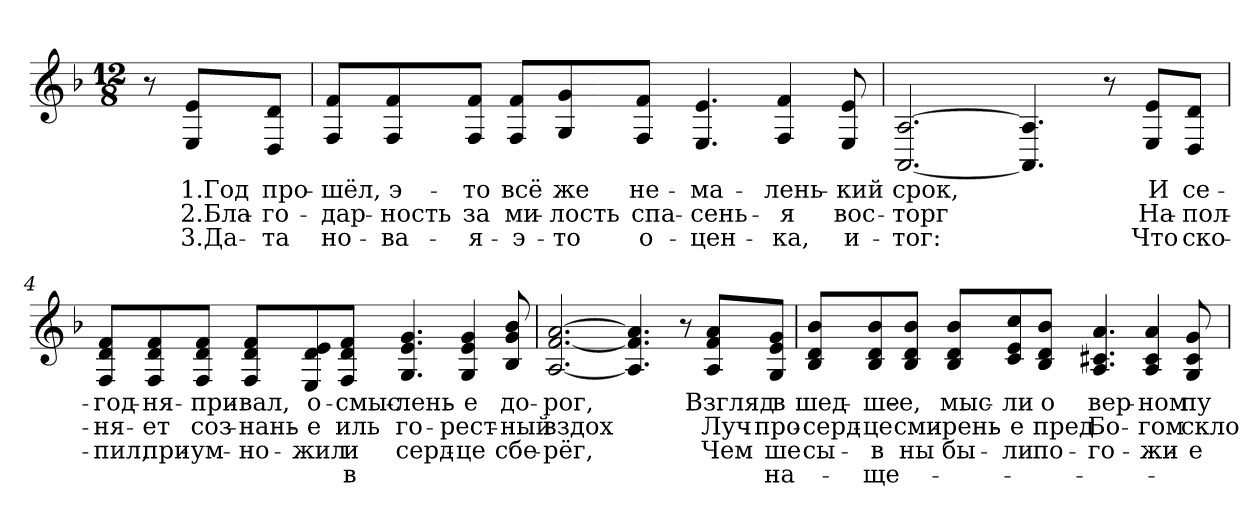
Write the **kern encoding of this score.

**kern	**text	**text	**text	**text
*part1	*part1	*part1	*part1	*part1
*staff1	*staff1	*staff1	*staff1	*staff1
!!LO:PB:g=z
*clefG2	*	*	*	*
*k[b-]	*	*	*	*
*d:	*	*	*	*
*M12/8	*	*	*	*
=1	=1	=1	=1	=1
8r	.	.	.	.
!	!LO:LY:b:color=#000000	!LO:LY:b:color=#000000	!LO:LY:b:color=#000000	!
8Ei/ 8ei/L	1.Год	2.Бла-	3.Да-	.
!	!LO:LY:b:color=#000000	!LO:LY:b:color=#000000	!LO:LY:b:color=#000000	!
8Di/ 8di/J	-про-	-го-	-та	.
=2	=2	=2	=2	=2
!	!LO:LY:b:color=#000000	!LO:LY:b:color=#000000	!LO:LY:b:color=#000000	!
8Fi/ 8fi/L	шёл,	дар-	но-	.
!	!LO:LY:b:color=#000000	!LO:LY:b:color=#000000	!LO:LY:b:color=#000000	!
8Fi/ 8fi/	-э-	-ность	ва-	.
!	!LO:LY:b:color=#000000	!LO:LY:b:color=#000000	!LO:LY:b:color=#000000	!
8Fi/ 8fi/J	-то	за	я-	.
!	!LO:LY:b:color=#000000	!LO:LY:b:color=#000000	!LO:LY:b:color=#000000	!
8Fi/ 8fi/L	-всё	ми-	э-	.
!	!LO:LY:b:color=#000000	!LO:LY:b:color=#000000	!LO:LY:b:color=#000000	!
8Gi/ 8gi/	-же	лость	то	.
!	!LO:LY:b:color=#000000	!LO:LY:b:color=#000000	!LO:LY:b:color=#000000	!
8Fi/ 8fi/J	не-	спа-	о-	.
!	!LO:LY:b:color=#000000	!LO:LY:b:color=#000000	!LO:LY:b:color=#000000	!
4.Ei/ 4.ei	-ма-	-сень-	-цен-	.
!	!LO:LY:b:color=#000000	!LO:LY:b:color=#000000	!LO:LY:b:color=#000000	!
4Fi/ 4fi	-лень-	-я	ка,	.
!	!LO:LY:b:color=#000000	!LO:LY:b:color=#000000	!LO:LY:b:color=#000000	!
8Ei/ 8ei	кий	вос-	и-	.
=3	=3	=3	=3	=3
!	!LO:LY:b:color=#000000	!LO:LY:b:color=#000000	!LO:LY:b:color=#000000	!
[<2.AAi/ [>2.Ai	-срок,	торг	тог:	.
4.AAi/] 4.Ai]	.	.	.	.
8r	.	.	.	.
!	!LO:LY:b:color=#000000	!LO:LY:b:color=#000000	!LO:LY:b:color=#000000	!
8Ei/ 8ei/L	И	На-	Что	.
!	!LO:LY:b:color=#000000	!LO:LY:b:color=#000000	!LO:LY:b:color=#000000	!
8Di/ 8di/J	се-	пол-	ско-	.
!!LO:LB:g=z
=4	=4	=4	=4	=4
!	!LO:LY:b:color=#000000	!LO:LY:b:color=#000000	!LO:LY:b:color=#000000	!
8Fi/ 8di/ 8fi/L	-год-	-ня-	-пил,	.
!	!LO:LY:b:color=#000000	!LO:LY:b:color=#000000	!LO:LY:b:color=#000000	!
8Fi/ 8di/ 8fi/	ня-	ет	при-	.
!	!LO:LY:b:color=#000000	!LO:LY:b:color=#000000	!LO:LY:b:color=#000000	!
8Fi/ 8di/ 8fi/J	-при-	-соз-	-ум-	.
!	!LO:LY:b:color=#000000	!LO:LY:b:color=#000000	!LO:LY:b:color=#000000	!
8Fi/ 8di/ 8fi/L	-вал,	нань-	но-	.
!	!LO:LY:b:color=#000000	!LO:LY:b:color=#000000	!LO:LY:b:color=#000000	!
8Ei/ 8di/ 8ei/	-о-	-е	жил	.
!	!LO:LY:b:color=#000000	!LO:LY:b:color=#000000	!LO:LY:b:color=#000000	!LO:LY:b:color=#000000
8Fi/ 8di/ 8fi/J	смыс-	иль	и	в
!	!LO:LY:b:color=#000000	!LO:LY:b:color=#000000	!LO:LY:b:color=#000000	!
4.Gi/ 4.ei 4.gi	лень-	го-	серд-	.
!	!LO:LY:b:color=#000000	!LO:LY:b:color=#000000	!LO:LY:b:color=#000000	!
4Gi/ 4ei 4gi	-е	рест-	це	.
!	!LO:LY:b:color=#000000	!LO:LY:b:color=#000000	!LO:LY:b:color=#000000	!
8B-i/ 8gi 8b-i	до-	ный	сбе-	.
=5	=5	=5	=5	=5
!	!LO:LY:b:color=#000000	!LO:LY:b:color=#000000	!LO:LY:b:color=#000000	!
[<2.Ai/ [<2.fi [>2.ai	-рог,	вздох	рёг,	.
4.Ai/] 4.fi] 4.ai]	.	.	.	.
8r	.	.	.	.
!	!LO:LY:b:color=#000000	!LO:LY:b:color=#000000	!LO:LY:b:color=#000000	!
8Ai/ 8fi/ 8ai/L	Взгляд	Луч-	Чем	.
!	!LO:LY:b:color=#000000	!LO:LY:b:color=#000000	!LO:LY:b:color=#000000	!LO:LY:b:color=#000000
8Gi/ 8ei/ 8gi/J	в	про-	ше	на-
!!LO:LB:g=z
=6	=6	=6	=6	=6
!	!LO:LY:b:color=#000000	!LO:LY:b:color=#000000	!LO:LY:b:color=#000000	!
8B-i/ 8di/ 8b-i/L	-шед-	-серд-	-сы-	.
!	!LO:LY:b:color=#000000	!LO:LY:b:color=#000000	!LO:LY:b:color=#000000	!LO:LY:b:color=#000000
8B-i/ 8di/ 8b-i/	-ше-	-це	в	ще-
!	!LO:LY:b:color=#000000	!LO:LY:b:color=#000000	!LO:LY:b:color=#000000	!
8B-i/ 8di/ 8b-i/J	-е,	сми-	ны	.
!	!LO:LY:b:color=#000000	!LO:LY:b:color=#000000	!LO:LY:b:color=#000000	!
8B-i/ 8di/ 8b-i/L	мыс-	рень-	бы-	.
!	!LO:LY:b:color=#000000	!LO:LY:b:color=#000000	!LO:LY:b:color=#000000	!
8ci/ 8ei/ 8cci/	-ли	е	ли	.
!	!LO:LY:b:color=#000000	!LO:LY:b:color=#000000	!LO:LY:b:color=#000000	!
8B-i/ 8di/ 8b-i/J	о	пред	по-	.
!	!LO:LY:b:color=#000000	!LO:LY:b:color=#000000	!LO:LY:b:color=#000000	!
4.Ai/ 4.c#Xi 4.ai	-вер-	-Бо-	-го-	.
!	!LO:LY:b:color=#000000	!LO:LY:b:color=#000000	!LO:LY:b:color=#000000	!
4Ai/ 4c#i 4ai	-ном	гом	жи-	.
!	!LO:LY:b:color=#000000	!LO:LY:b:color=#000000	!LO:LY:b:color=#000000	!
8Gi/ 8c#i 8gi	-пу-	-скло-	-е	.
=	=	=	=	=
*-	*-	*-	*-	*-
